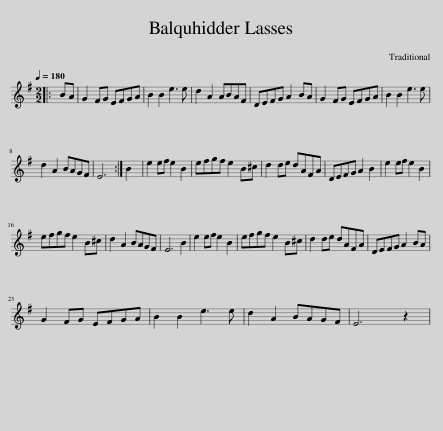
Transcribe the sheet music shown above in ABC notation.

X:1
L:1/8
Q:1/4=180
M:2/2
I:linebreak $
K:none
V:1 treble transpose="8 "
V:1
[K:G]|: BA | G2 FG EFGA | B2 B2 e3 e | d2 A2 ABAF | DEFG A2 BA | %5
 G2 FG EFGA | B2 B2 e3 e |$ d2 A2 BAGF | E6 :| B2 | %10
 e2 ef e2 B2 | efgf e2 B^c | d2 de dAFA | DEFG A2 B2 | e2 ef e2 B2 |$ %15
 efgf e2 B^c | d2 A2 BAGF | E6 B2 | e2 ef e2 B2 | efgf e2 B^c | %20
 d2 de dAFA | DEFG A2 BA |$ G2 FG EFGA | B2 B2 e3 e | d2 A2 BAGF | %25
 E6 z2 | %26
